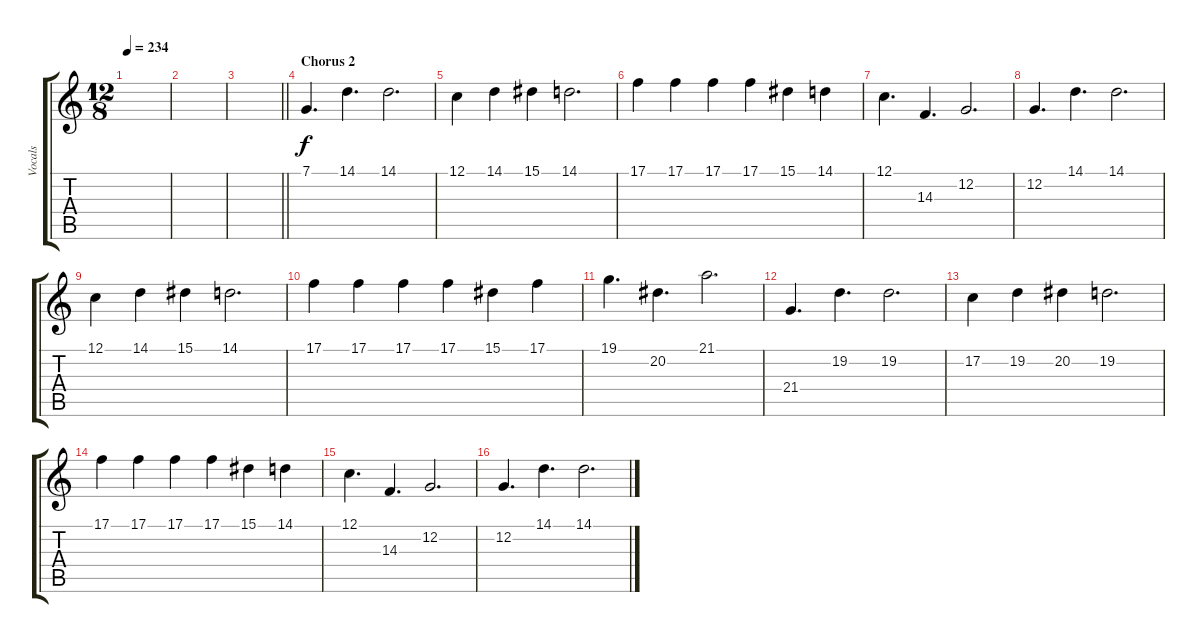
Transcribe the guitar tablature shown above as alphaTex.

\track ("Vocals" "Vocals") {instrument lead6voice}
\staff {score tabs}
\tuning (C4 G3 Eb3 Bb2 F2 C2) {hide}
\ts (12 8)
\tempo 234
\clef g2
\ks c
|
|
\barLineRight lightlight
|
\section ("" "Chorus 2")
7.1.4{d} 14.1.4{d} 14.1.2{d} |
12.1.4 14.1.4 15.1.4 14.1.2{d} |
17.1.4 17.1.4 17.1.4 17.1.4 15.1.4 14.1.4 |
12.1.4{d} 14.3.4{d} 12.2.2{d} |
12.2.4{d} 14.1.4{d} 14.1.2{d} |
12.1.4 14.1.4 15.1.4 14.1.2{d} |
17.1.4 17.1.4 17.1.4 17.1.4 15.1.4 17.1.4 |
19.1.4{d} 20.2.4{d} 21.1.2{d} |
21.4.4{d} 19.2.4{d} 19.2.2{d} |
17.2.4 19.2.4 20.2.4 19.2.2{d} |
17.1.4 17.1.4 17.1.4 17.1.4 15.1.4 14.1.4 |
12.1.4{d} 14.3.4{d} 12.2.2{d} |
12.2.4{d} 14.1.4{d} 14.1.2{d}
